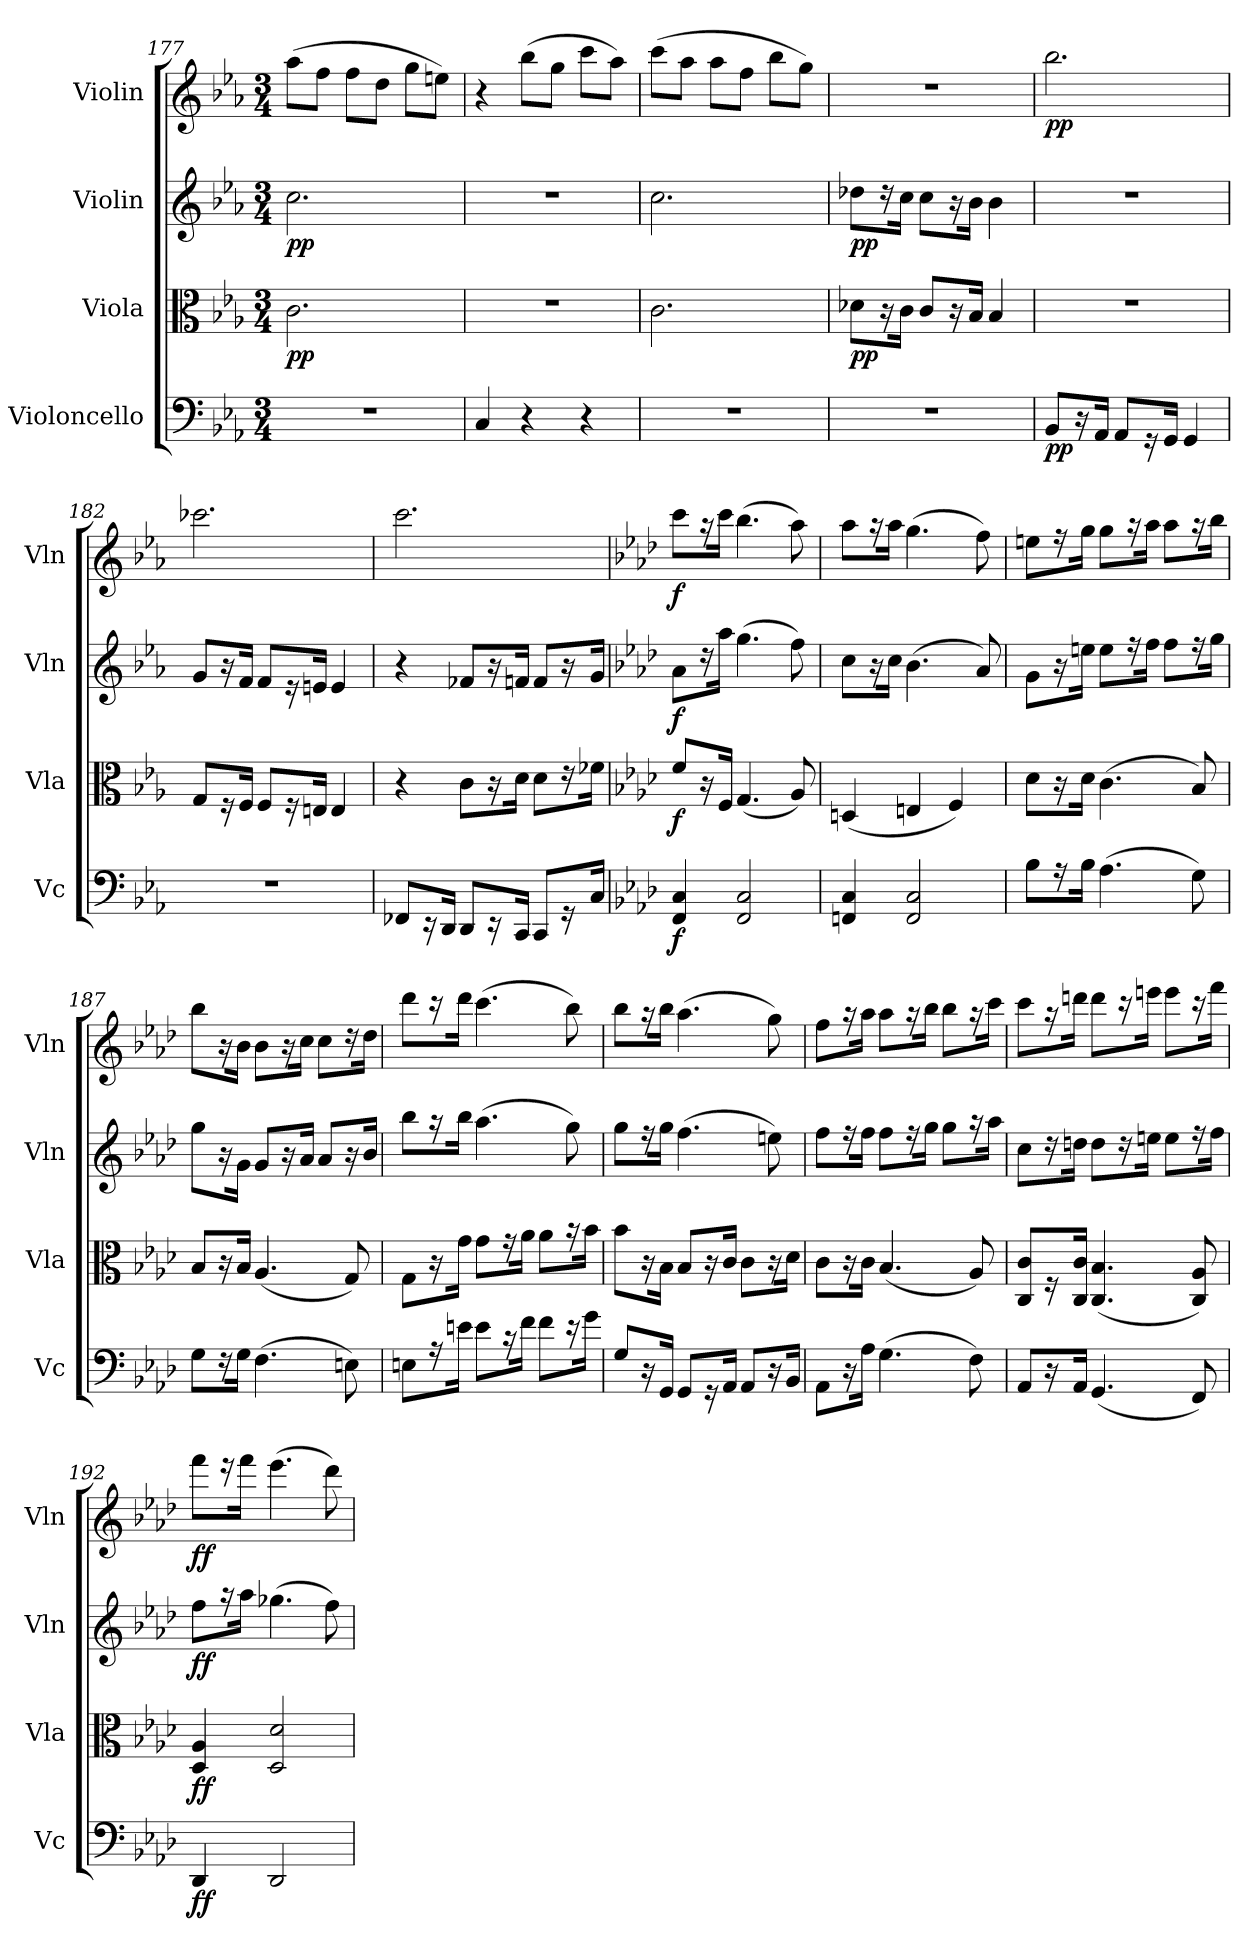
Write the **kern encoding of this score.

**kern	**dynam	**kern	**dynam	**kern	**dynam	**kern	**dynam
*part4	*part4	*part3	*part3	*part2	*part2	*part1	*part1
*staff4	*staff4	*staff3	*staff3	*staff2	*staff2	*staff1	*staff1
*I"Violoncello	*	*I"Viola	*	*I"Violin	*	*I"Violin	*
*I'Vc	*	*I'Vla	*	*I'Vln	*	*I'Vln	*
*clefF4	*	*clefC3	*	*clefG2	*	*clefG2	*
*k[b-e-a-]	*	*k[b-e-a-]	*	*k[b-e-a-]	*	*k[b-e-a-]	*
*M3/4	*	*M3/4	*	*M3/4	*	*M3/4	*
=177	=177	=177	=177	=177	=177	=177	=177
2.r	.	2.c\	pp	2.cc\	pp	(8aa-\L	.
.	.	.	.	.	.	8ff\J	.
.	.	.	.	.	.	8ff\L	.
.	.	.	.	.	.	8dd\J	.
.	.	.	.	.	.	8gg\L	.
.	.	.	.	.	.	8een\J)	.
=178	=178	=178	=178	=178	=178	=178	=178
4C/	.	2.r	.	2.r	.	4r	.
4r	.	.	.	.	.	(8bb-\L	.
.	.	.	.	.	.	8gg\J	.
4r	.	.	.	.	.	8ccc\L	.
.	.	.	.	.	.	8aa-\J)	.
=179	=179	=179	=179	=179	=179	=179	=179
2.r	.	2.c\	.	2.cc\	.	(8ccc\L	.
.	.	.	.	.	.	8aa-\J	.
.	.	.	.	.	.	8aa-\L	.
.	.	.	.	.	.	8ff\J	.
.	.	.	.	.	.	8bb-\L	.
.	.	.	.	.	.	8gg\J)	.
=180	=180	=180	=180	=180	=180	=180	=180
2.r	.	8d-X\L	pp	8dd-X\L	pp	2.r	.
.	.	16r	.	16r	.	.	.
.	.	16c\Jk	.	16cc\Jk	.	.	.
.	.	8c/L	.	8cc\L	.	.	.
.	.	16r	.	16r	.	.	.
.	.	16B-/Jk	.	16b-\Jk	.	.	.
.	.	4B-/	.	4b-\	.	.	.
=181	=181	=181	=181	=181	=181	=181	=181
8BB-/L	pp	2.r	.	2.r	.	2.bb-\	pp
16r	.	.	.	.	.	.	.
16AA-/Jk	.	.	.	.	.	.	.
8AA-/L	.	.	.	.	.	.	.
16r	.	.	.	.	.	.	.
16GG/Jk	.	.	.	.	.	.	.
4GG/	.	.	.	.	.	.	.
=182	=182	=182	=182	=182	=182	=182	=182
2.r	.	8G/L	.	8g/L	.	2.ccc-X\	.
.	.	16r	.	16r	.	.	.
.	.	16F/Jk	.	16f/Jk	.	.	.
.	.	8F/L	.	8f/L	.	.	.
.	.	16r	.	16r	.	.	.
.	.	16En/Jk	.	16en/Jk	.	.	.
.	.	4E/	.	4e/	.	.	.
=183	=183	=183	=183	=183	=183	=183	=183
8FF-X/L	.	4r	.	4r	.	2.ccc\	.
16r	.	.	.	.	.	.	.
16DD/Jk	.	.	.	.	.	.	.
8DD/L	.	8c\L	.	8f-X/L	.	.	.
16r	.	16r	.	16r	.	.	.
16CC/Jk	.	16d\Jk	.	16fn/Jk	.	.	.
8CC/L	.	8d\L	.	8f/L	.	.	.
16r	.	16r	.	16r	.	.	.
16C/Jk	.	16f-X\Jk	.	16g/Jk	.	.	.
=184	=184	=184	=184	=184	=184	=184	=184
*k[b-e-a-d-]	*	*k[b-e-a-d-]	*	*k[b-e-a-d-]	*	*k[b-e-a-d-]	*
*	*	*	*	*	*	*MM180	*
4FF/ 4C/	f	8f/L	f	8a-\L	f	8ccc\L	f
.	.	16r	.	16r	.	16r	.
.	.	16F/Jk	.	16aa-\Jk	.	16ccc\Jk	.
2FF/ 2C/	.	(4.G/	.	(4.gg\	.	(4.bb-\	.
.	.	8A-/)	.	8ff\)	.	8aa-\)	.
=185	=185	=185	=185	=185	=185	=185	=185
4FFn/ 4C/	.	(4Dn/	.	8cc\L	.	8aa-\L	.
.	.	.	.	16r	.	16r	.
.	.	.	.	16cc\Jk	.	16aa-\Jk	.
2FF/ 2C/	.	4En/	.	(4.b-\	.	(4.gg\	.
.	.	4F/)	.	.	.	.	.
.	.	.	.	8a-/)	.	8ff\)	.
=186	=186	=186	=186	=186	=186	=186	=186
8B-\L	.	8d-\L	.	8g\L	.	8een\L	.
16r	.	16r	.	16r	.	16r	.
16B-\Jk	.	16d-\Jk	.	16een\Jk	.	16gg\Jk	.
(4.A-\	.	(4.c\	.	8ee\L	.	8gg\L	.
.	.	.	.	16r	.	16r	.
.	.	.	.	16ff\Jk	.	16aa-\Jk	.
.	.	.	.	8ff\L	.	8aa-\L	.
8G\)	.	8B-/)	.	16r	.	16r	.
.	.	.	.	16gg\Jk	.	16bb-\Jk	.
=187	=187	=187	=187	=187	=187	=187	=187
8G\L	.	8B-/L	.	8gg\L	.	8bb-\L	.
16r	.	16r	.	16r	.	16r	.
16G\Jk	.	16B-/Jk	.	16g\Jk	.	16b-\Jk	.
(4.F\	.	(4.A-/	.	8g/L	.	8b-\L	.
.	.	.	.	16r	.	16r	.
.	.	.	.	16a-/Jk	.	16cc\Jk	.
.	.	.	.	8a-/L	.	8cc\L	.
8En\)	.	8G/)	.	16r	.	16r	.
.	.	.	.	16b-/Jk	.	16dd-\Jk	.
=188	=188	=188	=188	=188	=188	=188	=188
8En\L	.	8G\L	.	8bb-\L	.	8ddd-\L	.
16r	.	16r	.	16r	.	16r	.
16en\Jk	.	16g\Jk	.	16bb-\Jk	.	16ddd-\Jk	.
8e\L	.	8g\L	.	(4.aa-\	.	(4.ccc\	.
16r	.	16r	.	.	.	.	.
16f\Jk	.	16a-\Jk	.	.	.	.	.
8f\L	.	8a-\L	.	.	.	.	.
16r	.	16r	.	8gg\)	.	8bb-\)	.
16g\Jk	.	16b-\Jk	.	.	.	.	.
=189	=189	=189	=189	=189	=189	=189	=189
8G/L	.	8b-\L	.	8gg\L	.	8bb-\L	.
16r	.	16r	.	16r	.	16r	.
16GG/Jk	.	16B-\Jk	.	16gg\Jk	.	16bb-\Jk	.
8GG/L	.	8B-/L	.	(4.ff\	.	(4.aa-\	.
16r	.	16r	.	.	.	.	.
16AA-/Jk	.	16c/Jk	.	.	.	.	.
8AA-/L	.	8c\L	.	.	.	.	.
16r	.	16r	.	8een\)	.	8gg\)	.
16BB-/Jk	.	16d-\Jk	.	.	.	.	.
=190	=190	=190	=190	=190	=190	=190	=190
8AA-\L	.	8c\L	.	8ff\L	.	8ff\L	.
16r	.	16r	.	16r	.	16r	.
16A-\Jk	.	16c\Jk	.	16ff\Jk	.	16aa-\Jk	.
(4.G\	.	(4.B-/	.	8ff\L	.	8aa-\L	.
.	.	.	.	16r	.	16r	.
.	.	.	.	16gg\Jk	.	16bb-\Jk	.
.	.	.	.	8gg\L	.	8bb-\L	.
8F\)	.	8A-/)	.	16r	.	16r	.
.	.	.	.	16aa-\Jk	.	16ccc\Jk	.
=191	=191	=191	=191	=191	=191	=191	=191
8AA-/L	.	8C/ 8c/L	.	8cc\L	.	8ccc\L	.
16r	.	16r	.	16r	.	16r	.
16AA-/Jk	.	16C/ 16c/Jk	.	16ddn\Jk	.	16dddn\Jk	.
(4.GG/	.	(4.C/ 4.B-/	.	8dd\L	.	8ddd\L	.
.	.	.	.	16r	.	16r	.
.	.	.	.	16een\Jk	.	16eeen\Jk	.
.	.	.	.	8ee\L	.	8eee\L	.
8FF/)	.	8C/ 8A-/)	.	16r	.	16r	.
.	.	.	.	16ff\Jk	.	16fff\Jk	.
=192	=192	=192	=192	=192	=192	=192	=192
4DD-/	ff	4D-/ 4A-/	ff	8ff\L	ff	8fff\L	ff
.	.	.	.	16r	.	16r	.
.	.	.	.	16aa-\Jk	.	16fff\Jk	.
2DD-/	.	2D-/ 2d-/	.	(4.gg-X\	.	(4.eee-\	.
.	.	.	.	8ff\)	.	8ddd-\)	.
=	=	=	=	=	=	=	=
*-	*-	*-	*-	*-	*-	*-	*-
